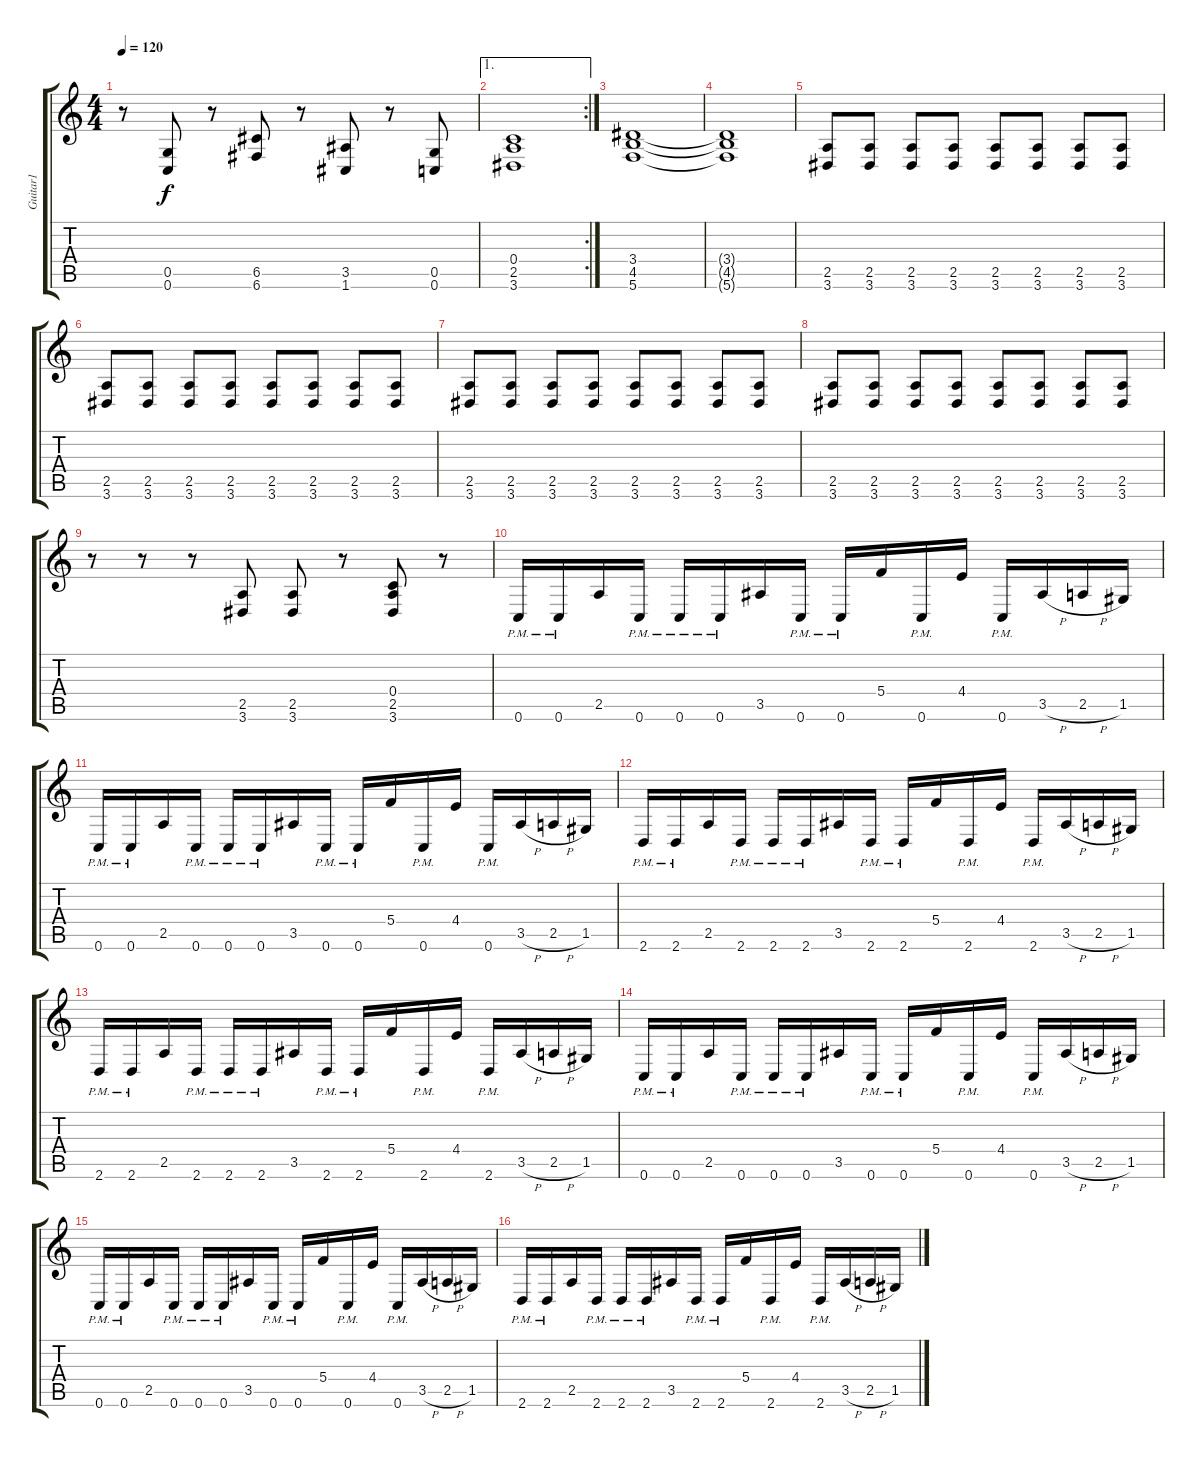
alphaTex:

\track ("Guitar1" "Guitar1") {instrument distortionguitar}
\staff {score tabs}
\tuning (D4 A3 F3 C3 G2 C2) {hide}
\ts (4 4)
\tempo 120
\clef g2
\ks c
r.8{dy f} (0.5 0.6).8 r.8 (6.5 6.6).8 r.8 (3.5 1.6).8 r.8 (0.5 0.6).8 |
\ae 1
\rc 2
(0.4 2.5 3.6).1 |
(3.4 4.5 5.6).1 |
(3.4{t} 4.5{t} 5.6{t}).1 |
(2.5 3.6).8 (2.5 3.6).8 (2.5 3.6).8 (2.5 3.6).8 (2.5 3.6).8 (2.5 3.6).8 (2.5 3.6).8 (2.5 3.6).8 |
(2.5 3.6).8 (2.5 3.6).8 (2.5 3.6).8 (2.5 3.6).8 (2.5 3.6).8 (2.5 3.6).8 (2.5 3.6).8 (2.5 3.6).8 |
(2.5 3.6).8 (2.5 3.6).8 (2.5 3.6).8 (2.5 3.6).8 (2.5 3.6).8 (2.5 3.6).8 (2.5 3.6).8 (2.5 3.6).8 |
(2.5 3.6).8 (2.5 3.6).8 (2.5 3.6).8 (2.5 3.6).8 (2.5 3.6).8 (2.5 3.6).8 (2.5 3.6).8 (2.5 3.6).8 |
r.8 r.8 r.8 (2.5 3.6).8 (2.5 3.6).8 r.8 (0.4 2.5 3.6).8 r.8 |
0.6{pm}.16 0.6{pm}.16 2.5.16 0.6{pm}.16 0.6{pm}.16 0.6{pm}.16 3.5.16 0.6{pm}.16 0.6{pm}.16 5.4.16 0.6{pm}.16 4.4.16 0.6{pm}.16 3.5{h}.16 2.5{h}.16 1.5.16 |
0.6{pm}.16 0.6{pm}.16 2.5.16 0.6{pm}.16 0.6{pm}.16 0.6{pm}.16 3.5.16 0.6{pm}.16 0.6{pm}.16 5.4.16 0.6{pm}.16 4.4.16 0.6{pm}.16 3.5{h}.16 2.5{h}.16 1.5.16 |
2.6{pm}.16 2.6{pm}.16 2.5.16 2.6{pm}.16 2.6{pm}.16 2.6{pm}.16 3.5.16 2.6{pm}.16 2.6{pm}.16 5.4.16 2.6{pm}.16 4.4.16 2.6{pm}.16 3.5{h}.16 2.5{h}.16 1.5.16 |
2.6{pm}.16 2.6{pm}.16 2.5.16 2.6{pm}.16 2.6{pm}.16 2.6{pm}.16 3.5.16 2.6{pm}.16 2.6{pm}.16 5.4.16 2.6{pm}.16 4.4.16 2.6{pm}.16 3.5{h}.16 2.5{h}.16 1.5.16 |
0.6{pm}.16 0.6{pm}.16 2.5.16 0.6{pm}.16 0.6{pm}.16 0.6{pm}.16 3.5.16 0.6{pm}.16 0.6{pm}.16 5.4.16 0.6{pm}.16 4.4.16 0.6{pm}.16 3.5{h}.16 2.5{h}.16 1.5.16 |
0.6{pm}.16 0.6{pm}.16 2.5.16 0.6{pm}.16 0.6{pm}.16 0.6{pm}.16 3.5.16 0.6{pm}.16 0.6{pm}.16 5.4.16 0.6{pm}.16 4.4.16 0.6{pm}.16 3.5{h}.16 2.5{h}.16 1.5.16 |
2.6{pm}.16 2.6{pm}.16 2.5.16 2.6{pm}.16 2.6{pm}.16 2.6{pm}.16 3.5.16 2.6{pm}.16 2.6{pm}.16 5.4.16 2.6{pm}.16 4.4.16 2.6{pm}.16 3.5{h}.16 2.5{h}.16 1.5.16
